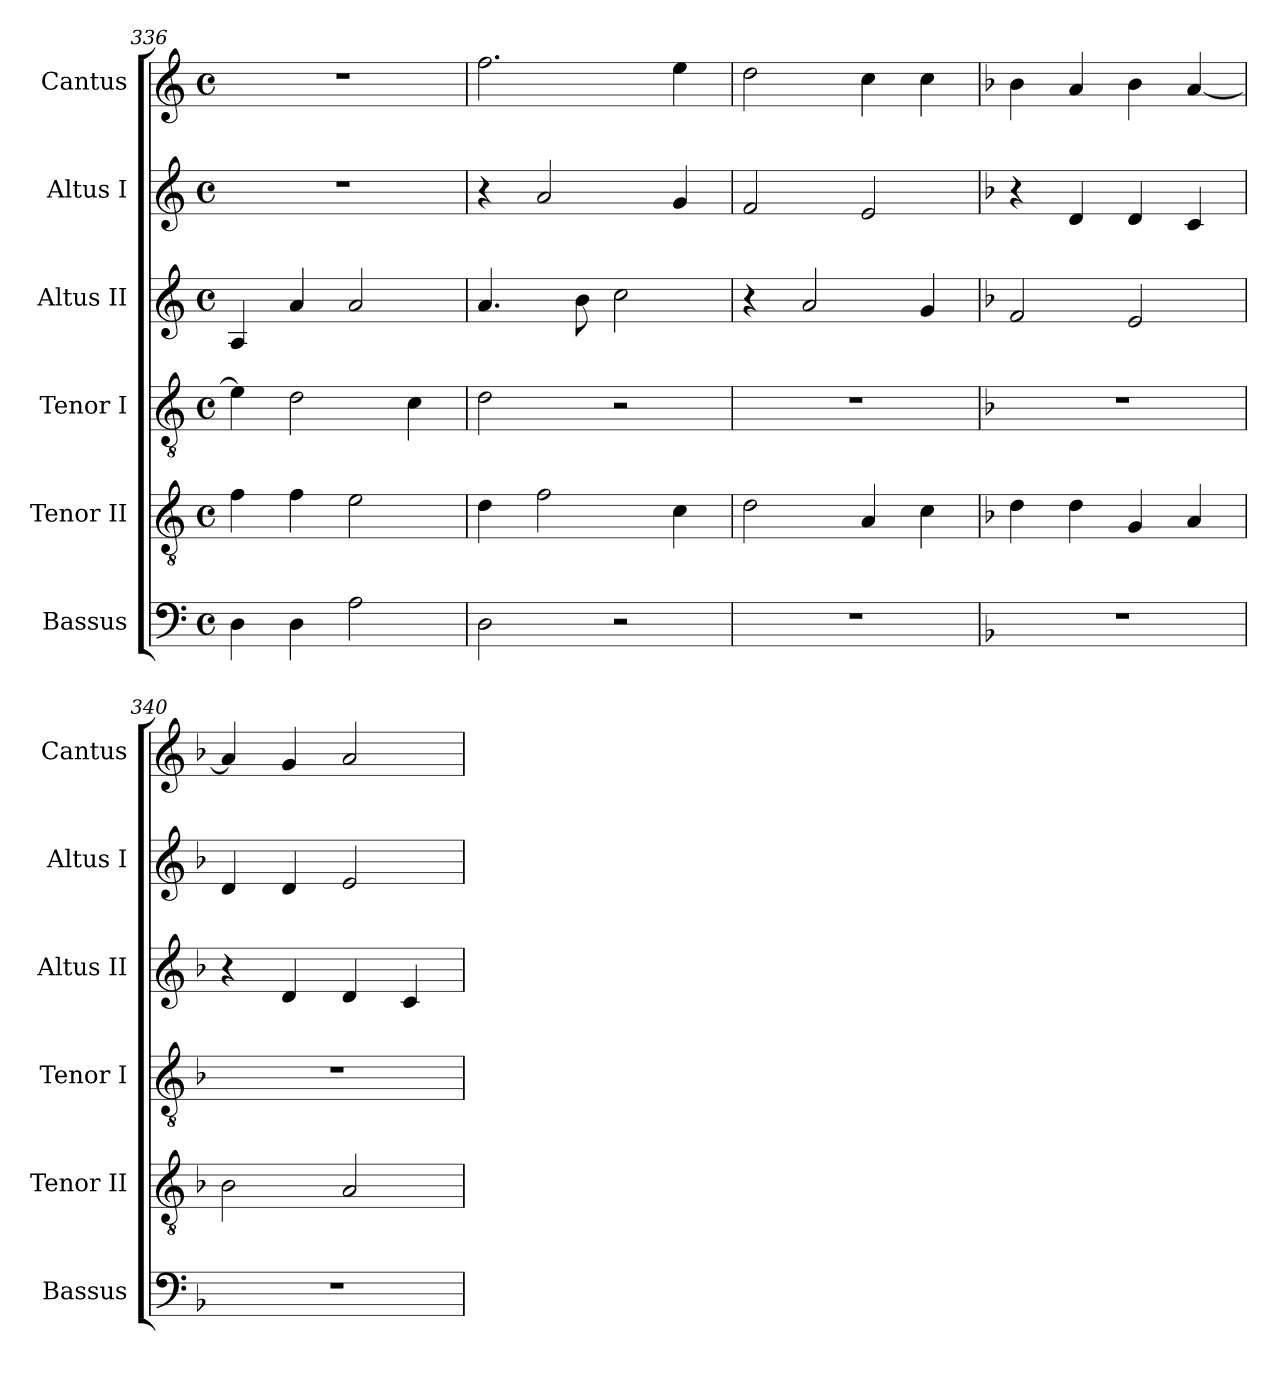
**kern	**kern	**kern	**kern	**kern	**kern
*part6	*part5	*part4	*part3	*part2	*part1
*staff6	*staff5	*staff4	*staff3	*staff2	*staff1
*I"Bassus	*I"Tenor II	*I"Tenor I	*I"Altus II	*I"Altus I	*I"Cantus
*I'Bassus	*I'Tenor II	*I'Tenor I	*I'Altus II	*I'Altus I	*I'Cantus
*clefF4	*clefGv2	*clefGv2	*clefG2	*clefG2	*clefG2
*k[]	*k[]	*k[]	*k[]	*k[]	*k[]
*C:	*C:	*C:	*C:	*C:	*C:
*M4/4	*M4/4	*M4/4	*M4/4	*M4/4	*M4/4
*met(c)	*met(c)	*met(c)	*met(c)	*met(c)	*met(c)
=336	=336	=336	=336	=336	=336
4D\	4f\	4e\]	4A/	1r	1r
4D\	4f\	2d\	4a/	.	.
2A\	2e\	.	2a/	.	.
.	.	4c\	.	.	.
=337	=337	=337	=337	=337	=337
2D\	4d\	2d\	4.a/	4r	2.ff\
.	2f\	.	.	2a/	.
.	.	.	8b\	.	.
2r	.	2r	2cc\	.	.
.	4c\	.	.	4g/	4ee\
=338	=338	=338	=338	=338	=338
1r	2d\	1r	4r	2f/	2dd\
.	.	.	2a/	.	.
.	4A/	.	.	2e/	4cc\
.	4c\	.	4g/	.	4cc\
!!LO:LB:g=z
=339	=339	=339	=339	=339	=339
*k[b-]	*k[b-]	*k[b-]	*k[b-]	*k[b-]	*k[b-]
*F:	*F:	*F:	*F:	*F:	*F:
1r	4d\	1r	2f/	4r	4b-\
.	4d\	.	.	4d/	4a/
.	4G/	.	2e/	4d/	4b-\
.	4A/	.	.	4c/	[<4a/
=340	=340	=340	=340	=340	=340
1r	2B-\	1r	4r	4d/	4a/]
.	.	.	4d/	4d/	4g/
.	2A/	.	4d/	2e/	2a/
.	.	.	4c/	.	.
=	=	=	=	=	=
*-	*-	*-	*-	*-	*-
